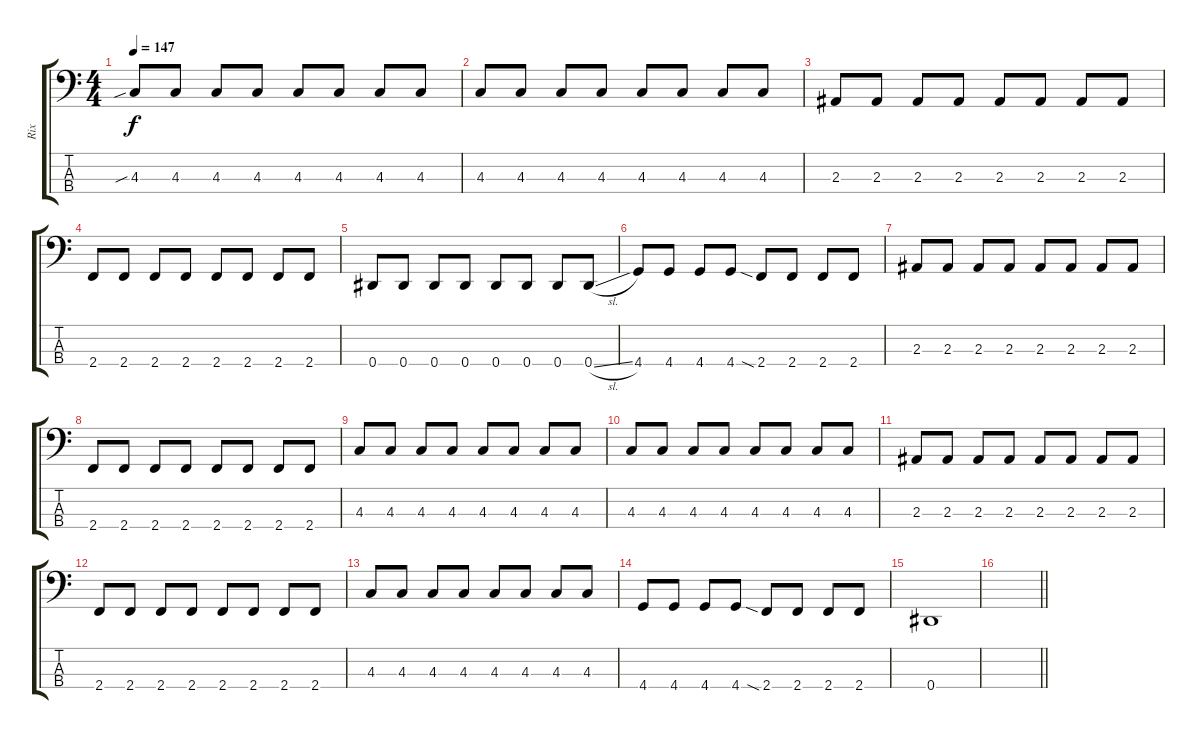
\track ("Rix" "Rix") {instrument electricbasspick}
\staff {score tabs}
\tuning (Gb2 Db2 Ab1 Eb1) {hide}
\ts (4 4)
\tempo 147
\clef f4
\ks c
4.3{sib}.8{dy f} 4.3.8 4.3.8 4.3.8 4.3.8 4.3.8 4.3.8 4.3.8 |
4.3.8 4.3.8 4.3.8 4.3.8 4.3.8 4.3.8 4.3.8 4.3.8 |
2.3.8 2.3.8 2.3.8 2.3.8 2.3.8 2.3.8 2.3.8 2.3.8 |
2.4.8 2.4.8 2.4.8 2.4.8 2.4.8 2.4.8 2.4.8 2.4.8 |
0.4.8 0.4.8 0.4.8 0.4.8 0.4.8 0.4.8 0.4.8 0.4{sl}.8 |
4.4.8 4.4.8 4.4.8 4.4.8 2.4{sia}.8 2.4.8 2.4.8 2.4.8 |
2.3.8 2.3.8 2.3.8 2.3.8 2.3.8 2.3.8 2.3.8 2.3.8 |
2.4.8 2.4.8 2.4.8 2.4.8 2.4.8 2.4.8 2.4.8 2.4.8 |
4.3.8 4.3.8 4.3.8 4.3.8 4.3.8 4.3.8 4.3.8 4.3.8 |
4.3.8 4.3.8 4.3.8 4.3.8 4.3.8 4.3.8 4.3.8 4.3.8 |
2.3.8 2.3.8 2.3.8 2.3.8 2.3.8 2.3.8 2.3.8 2.3.8 |
2.4.8 2.4.8 2.4.8 2.4.8 2.4.8 2.4.8 2.4.8 2.4.8 |
4.3.8 4.3.8 4.3.8 4.3.8 4.3.8 4.3.8 4.3.8 4.3.8 |
4.4.8 4.4.8 4.4.8 4.4.8 2.4{sia}.8 2.4.8 2.4.8 2.4.8 |
0.4.1 |
\barLineRight lightlight
